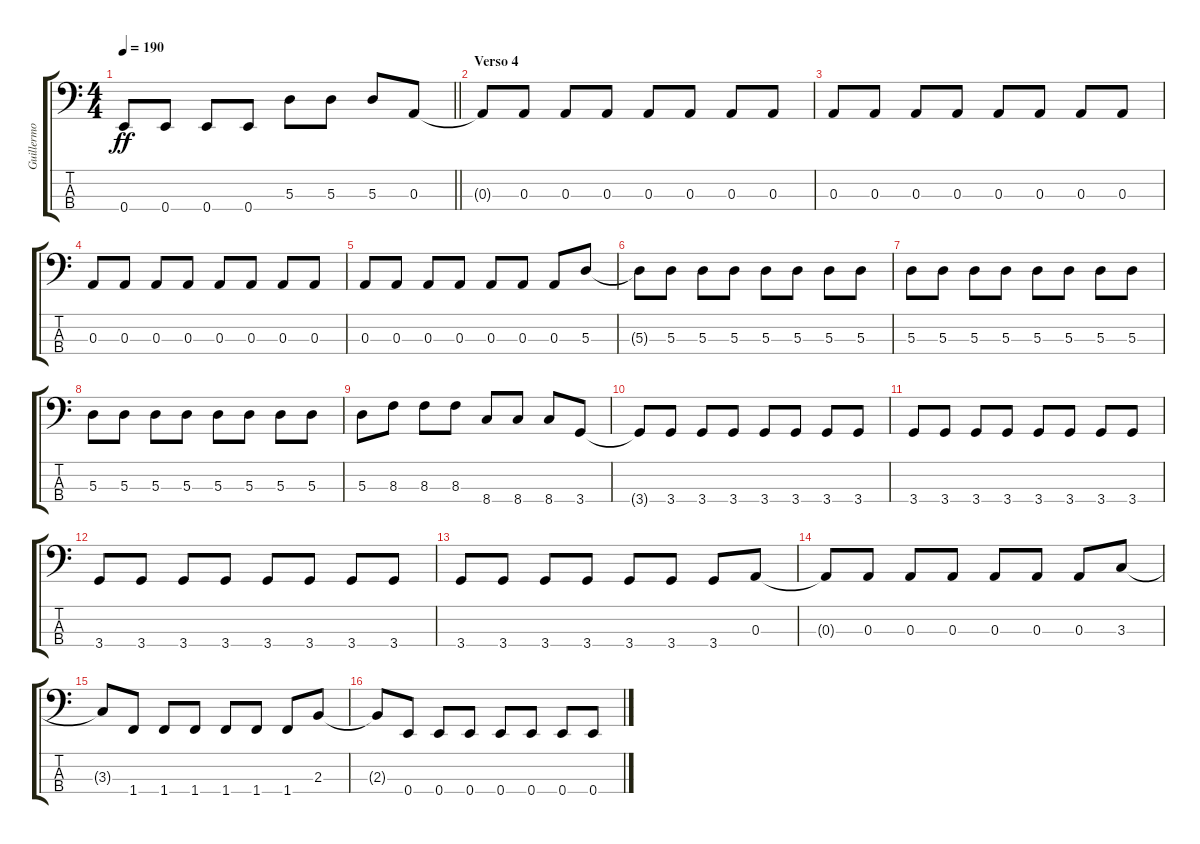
\track ("Guillermo Sánchez" "Guillermo ") {instrument electricbassfinger}
\staff {score tabs}
\tuning (G2 D2 A1 E1) {hide}
\ts (4 4)
\tempo 190
\clef f4
\barLineRight lightlight
\ks c
0.4{t}.8{dy ff} 0.4.8 0.4.8 0.4.8 5.3.8 5.3.8 5.3.8 0.3.8 |
\section ("" "Verso 4")
0.3{t}.8 0.3.8 0.3.8 0.3.8 0.3.8 0.3.8 0.3.8 0.3.8 |
0.3.8 0.3.8 0.3.8 0.3.8 0.3.8 0.3.8 0.3.8 0.3.8 |
0.3.8 0.3.8 0.3.8 0.3.8 0.3.8 0.3.8 0.3.8 0.3.8 |
0.3.8 0.3.8 0.3.8 0.3.8 0.3.8 0.3.8 0.3.8 5.3.8 |
5.3{t}.8 5.3.8 5.3.8 5.3.8 5.3.8 5.3.8 5.3.8 5.3.8 |
5.3.8 5.3.8 5.3.8 5.3.8 5.3.8 5.3.8 5.3.8 5.3.8 |
5.3.8 5.3.8 5.3.8 5.3.8 5.3.8 5.3.8 5.3.8 5.3.8 |
5.3.8 8.3.8 8.3.8 8.3.8 8.4.8 8.4.8 8.4.8 3.4.8 |
3.4{t}.8 3.4.8 3.4.8 3.4.8 3.4.8 3.4.8 3.4.8 3.4.8 |
3.4.8 3.4.8 3.4.8 3.4.8 3.4.8 3.4.8 3.4.8 3.4.8 |
3.4.8 3.4.8 3.4.8 3.4.8 3.4.8 3.4.8 3.4.8 3.4.8 |
3.4.8 3.4.8 3.4.8 3.4.8 3.4.8 3.4.8 3.4.8 0.3.8 |
0.3{t}.8 0.3.8 0.3.8 0.3.8 0.3.8 0.3.8 0.3.8 3.3.8 |
3.3{t}.8 1.4.8 1.4.8 1.4.8 1.4.8 1.4.8 1.4.8 2.3.8 |
2.3{t}.8 0.4.8 0.4.8 0.4.8 0.4.8 0.4.8 0.4.8 0.4.8
